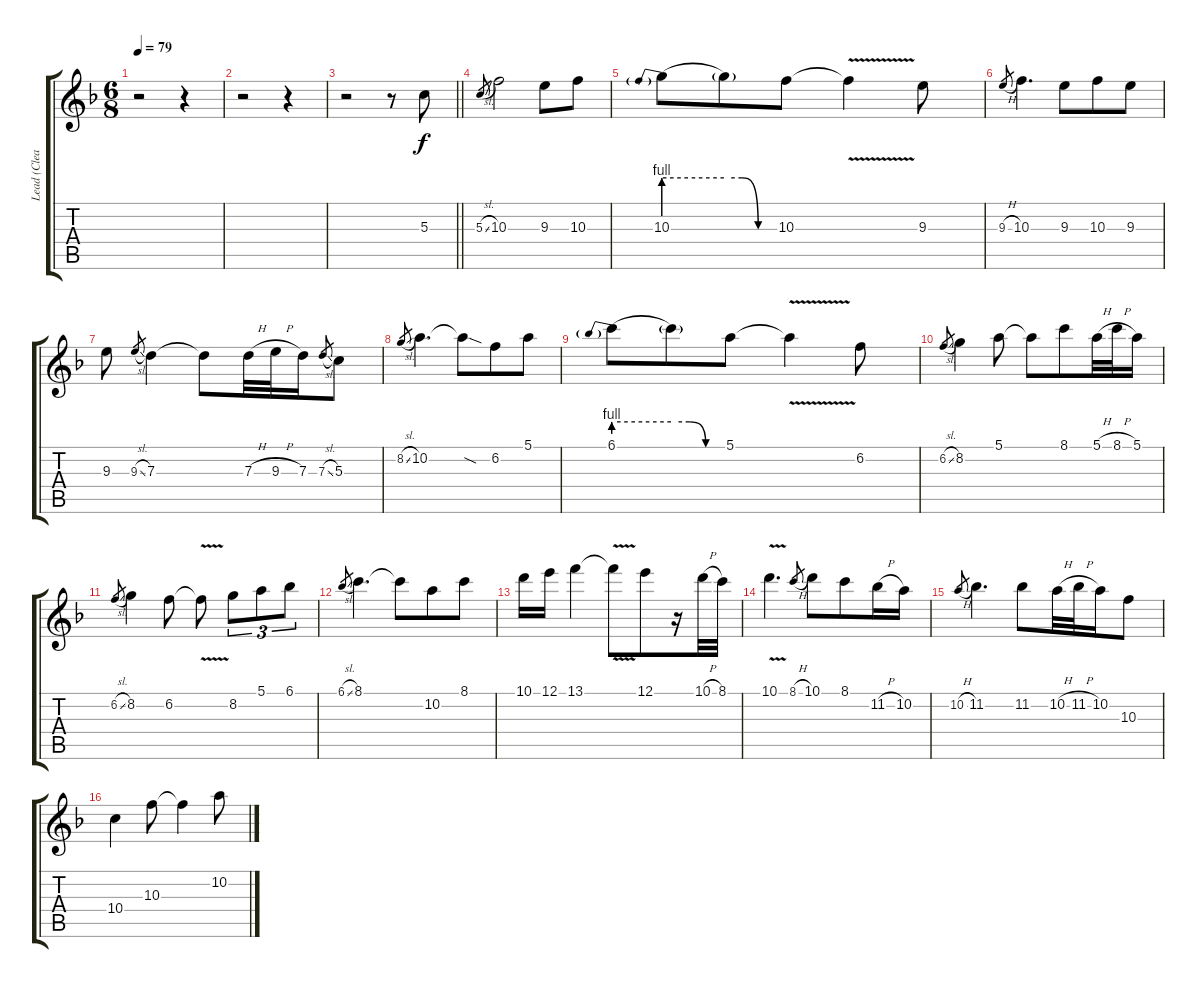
\track ("Lead (Clean)" "Lead (Clea") {instrument electricguitarclean}
\staff {score tabs}
\tuning (E4 B3 G3 D3 A2 E2) {hide}
\ts (6 8)
\tempo 79
\clef g2
\ks f
r.2{dy f} r.4 |
r.2 r.4 |
\barLineRight lightlight
r.2 r.8 5.3.8 |
5.3{sl}.8{gr} 10.3.2 9.3.8 10.3.8 |
10.3{be (prebend 0 4 60 4)}.8 10.3{be (custom 0 4 20 4 40 0 60 0) t}.8 10.3.8 10.3{v t}.4 9.3.8 |
9.3{h}.8{gr} 10.3.4{d} 9.3.8 10.3.8 9.3.8 |
9.3.8 9.3{sl}.8{gr} 7.3.4 7.3{t}.8 7.3{h}.32 9.3{h}.32 7.3.16 7.3{sl}.8{gr} 5.3.8 |
8.2{sl}.8{gr} 10.2.4{d} 10.2{sod t}.8 6.2.8 5.1.8 |
6.1{be (prebend 0 4 60 4)}.8 6.1{be (custom 0 4 20 4 40 0 60 0) t}.8 5.1.8 5.1{v t}.4 6.2.8 |
6.2{sl}.8{gr} 8.2.4 5.1.8 5.1{t}.8 8.1.8 5.1{h}.32 8.1{h}.32 5.1.16 |
6.2{sl}.8{gr} 8.2.4 6.2.8 6.2{v t}.8 8.2.8{tu (3 2)} 5.1.8{tu (3 2)} 6.1.8{tu (3 2)} |
6.1{sl}.8{gr} 8.1.4{d} 8.1{t}.8 10.2.8 8.1.8 |
10.1.16 12.1.16 13.1.4 13.1{v t}.8 12.1.8 r.16 10.1{h}.32 8.1.32 |
10.1{v}.4{d} 8.1{h}.8{gr} 10.1.8 8.1.8 11.2{h}.16 10.2.16 |
10.2{h}.8{gr} 11.2.4{d} 11.2.8 10.2{h}.32 11.2{h}.32 10.2.16 10.3.8 |
10.4.4 10.3.8 10.3{t}.4 10.2.8
